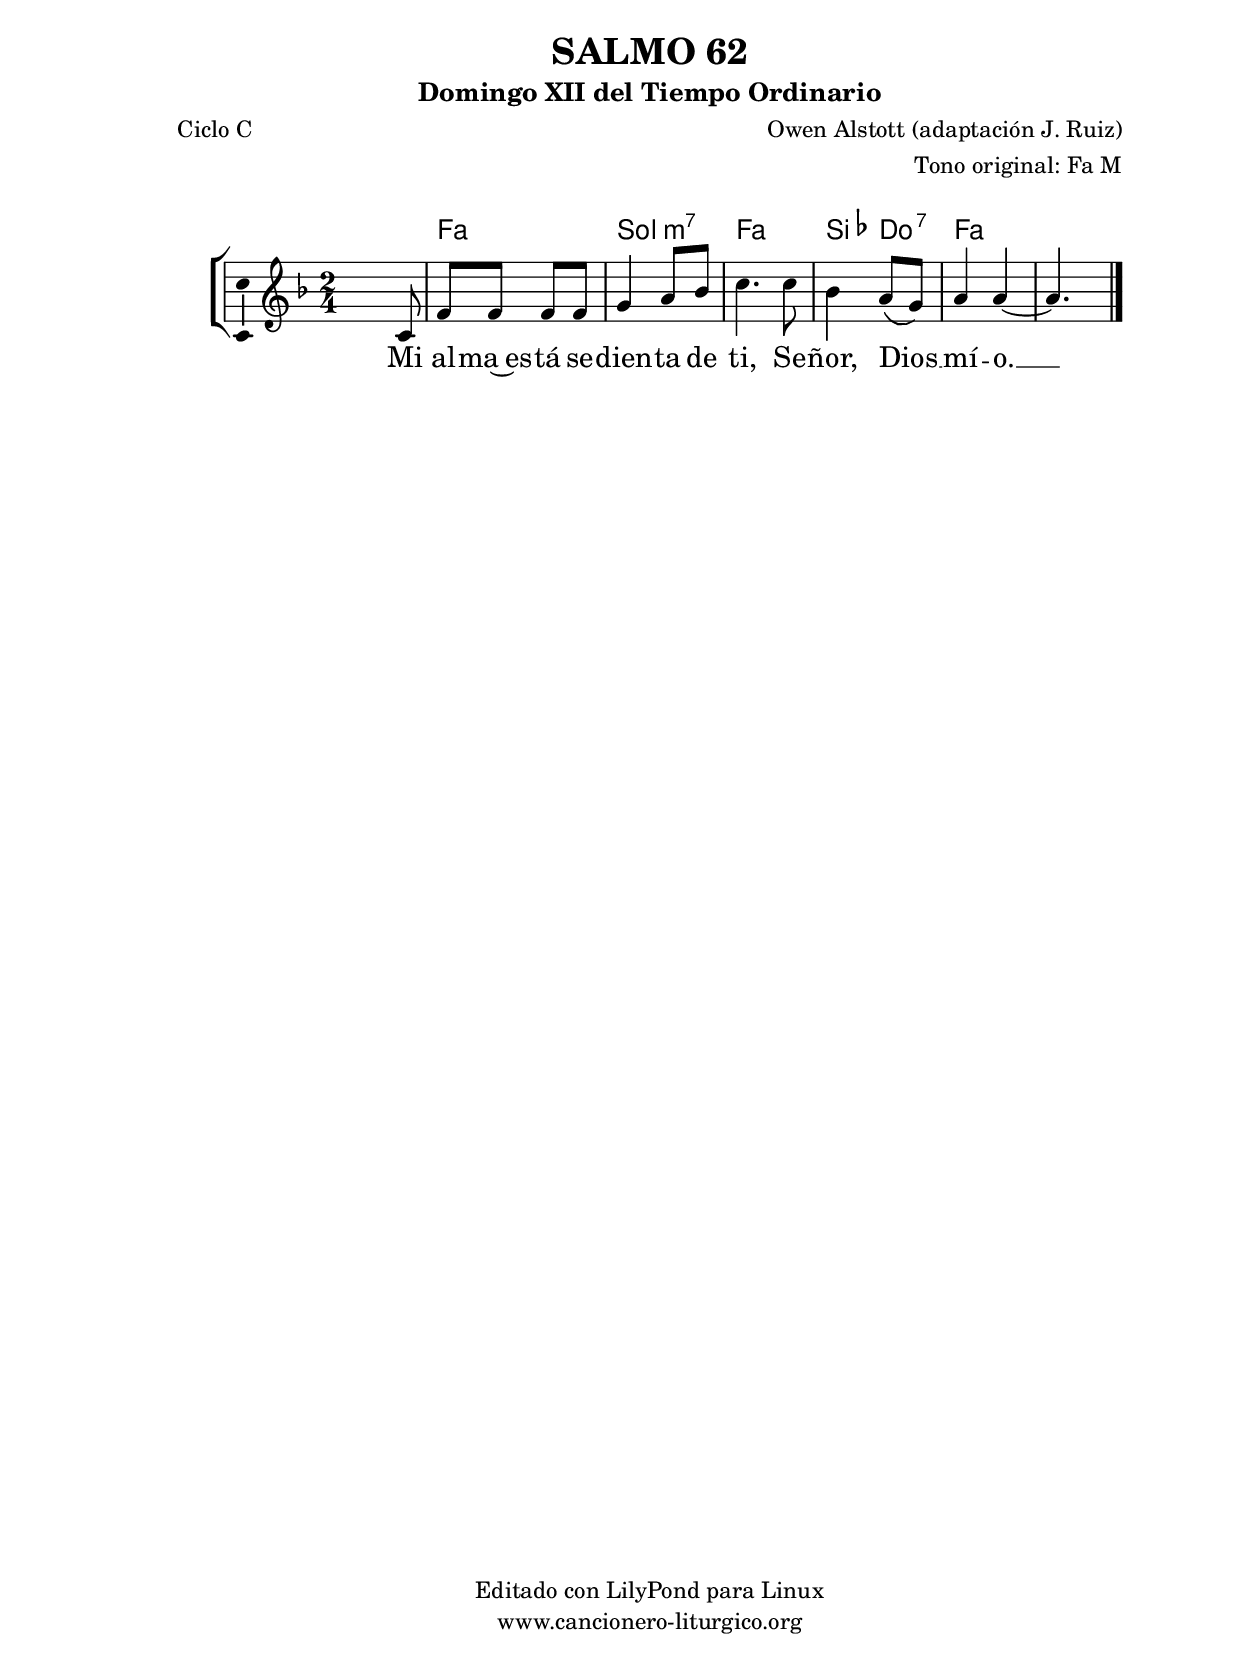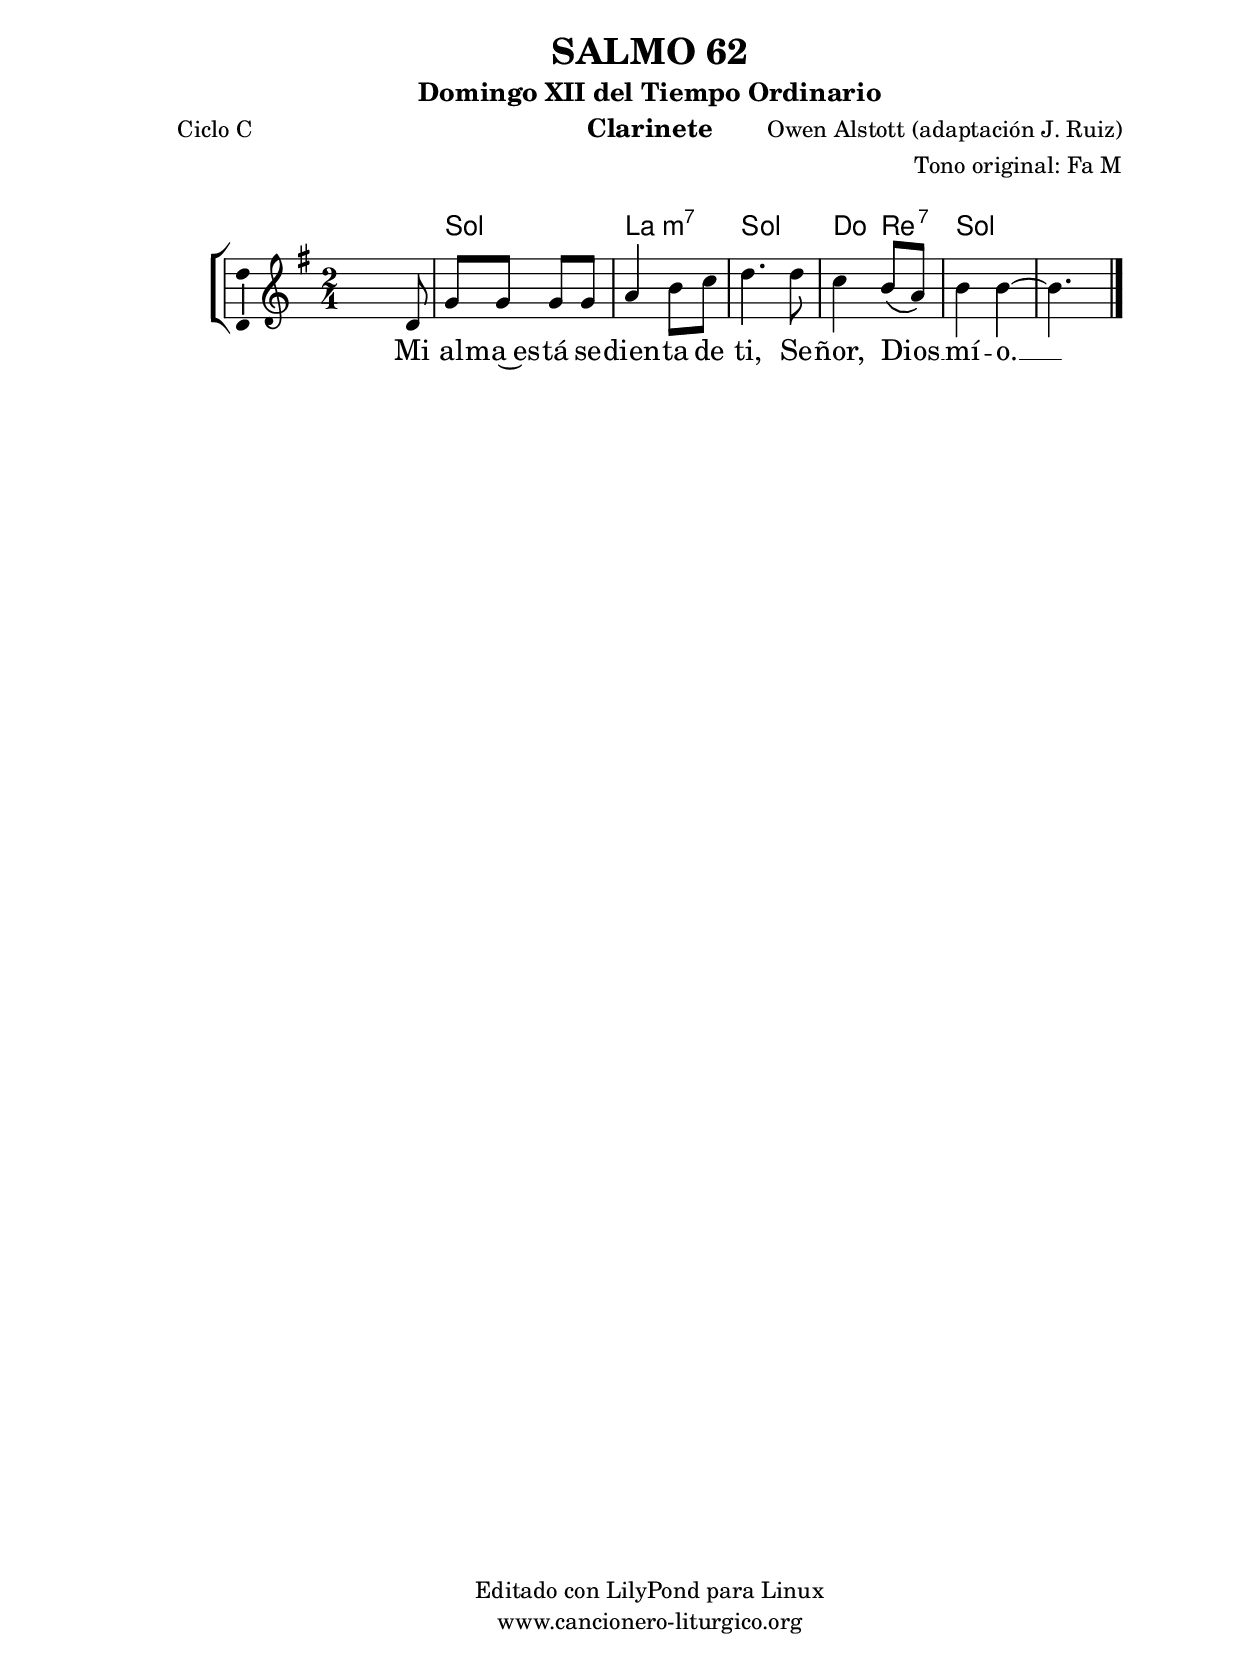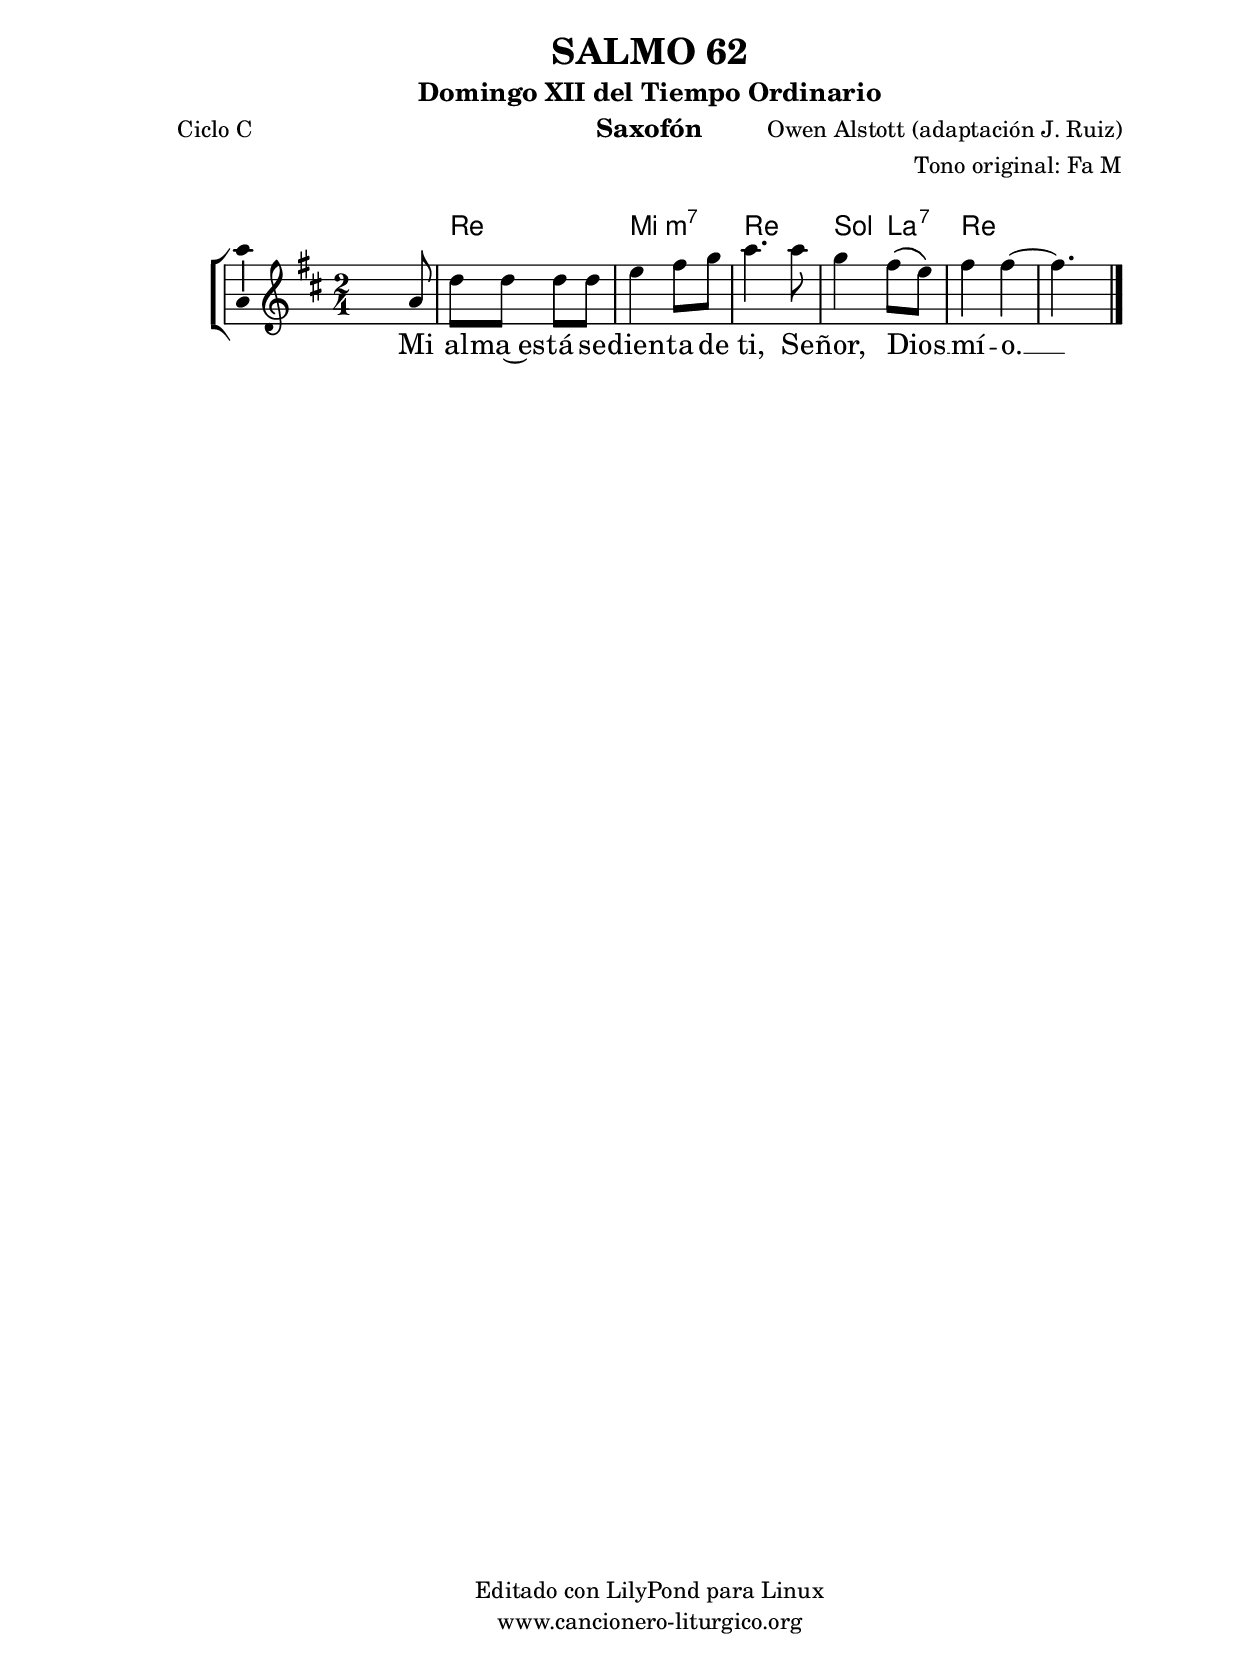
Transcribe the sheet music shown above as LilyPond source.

%
%para convertir .midi en .wav:
%timidity filename.midi -Ow -o finename.wav
%
%
%Para convertir de .wav a .mp3:
%lame -h -m j filename.wav
%
%
%para escuchar el midi:
%timidity nombrefichero.midi
%


%versión de lilypond para la que se ha escrito esta partitura:
\version "2.16.0"

	%Tamaño papel
	#(set-default-paper-size "a4")
	%Tamaño partitura
	#(set-global-staff-size 20)
	%No responde al pulsar sobre una nota
	#(ly:set-option 'point-and-click #f)

%parámetros del encabezamiento:
\header {
	title = "SALMO 62"
	subtitle = "Domingo XII del Tiempo Ordinario"
	composer = "Owen Alstott (adaptación J. Ruiz)"
	poet = "Ciclo C"
	meter = ""
	arranger = "Tono original: Fa M"
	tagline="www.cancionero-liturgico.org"
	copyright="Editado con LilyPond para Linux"
	tiempo = "Ordinario"
	usos = "Salmo"
	letra = "Mi alma está sedienta de ti, Señor, Dios mío."
	}

%parámetros asociados al papel:
\paper  {
	oddHeaderMarkup = \markup {\fill-line { \on-the-fly #not-first-page \fromproperty #'header:title \on-the-fly #not-first-page \fromproperty #'header:composer }}
	evenHeaderMarkup = \markup {\fill-line { \fromproperty #'header:composer \fromproperty #'header:title }}
	#(set-paper-size "a4")
	print-page-number = ##f
	first-page-number = 1
	print-first-page-number = ##f
%	head-separation = 3.0 \cm
	top-margin = 2.0 \cm
	bottom-margin = 0.5\cm
%%%	bottom-margin = -1.0\cm
	left-margin = 3.0 \cm
	line-width = 16.0 \cm 
	indent = 8\mm
	interscoreline = 2.\mm
	between-system-space = 15\mm
%	para que las partituras no llenen la hoja:
	ragged-bottom = ##t
%	idem para la última hoja:
	ragged-last-bottom = ##f
%	para que las partituras llenen el ancho del papel:
	ragged-last = ##f
	after-title-space = 2.5 \cm
%page-count=1
%system-count=8

	%Flexible Vertical Spacing
%	markup-markup-spacing =
%	#'((basic-distance . 15) (minimum-distance . 15) (padding . 3))
	markup-system-spacing =
	#'((basic-distance . 15) (minimum-distance . 15) (padding . 3))
	system-system-spacing =
	#'((basic-distance . 15) (minimum-distance . 15) (padding . 3))
	score-system-spacing =
	#'((basic-distance . 15) (minimum-distance . 15) (padding . 5))
%	top-system-spacing = % header
%	#'((basic-distance . 8) (minimum-distance . 0) (padding . 3))
%	top-markup-spacing =
%	#'((basic-distance . 20) (minimum-distance . 20) (padding . 3))
	last-bottom-spacing = % footer
	#'((basic-distance . 5) (minimum-distance . 5) (padding . 3))
%	score-markup-spacing =
%	#'((basic-distance . 16) (minimum-distance . 13) (padding . 3))

	}


%parámetros que afectan a toda la partitura:
global =  {
	%clave de sol (G):
	\clef G
	%armadura:
%	\transpose g f
	\key f \major
	\tempo 4=60
	\set Score.tempoHideNote = ##t
	}


acordes = {
	\italianChords
	\chordmode {
%	\transpose g f
{
s2
f2 g:m7 f bes4 c:7 f2 f
	}
	}
}


melodia = 
%	\transpose g f
{
	\relative c'{
	\time 2/4

s4 s8 c8
f8 f f f
g4 a8 bes
c4. c8
bes4 a8 \(g\)
a4 a~
a4. s8

	\bar "|."
	}
	}


texto = \lyricmode {
Mi al -- ma~es -- tá se -- dien -- ta de ti,
Se -- ñor, Dios __ _ mí -- o. __
	}


acordesStaff = \context ChordNames = acordesStaff <<
	\set chordChanges = ##t
	\acordes
	>>


vozStaff = \context Voice = vozStaff
\with {\consists "Ambitus_engraver"}
<<
%	\set Staff.instrumentName = ""
%	\set Staff.shortInstrumentName = ""
%	\set Staff.midiInstrument = #"clarinet"
%	\set Staff.midiInstrument = #"cello"
%	\set Staff.midiInstrument = #"flute"
	\set Staff.midiInstrument = #"electric guitar (jazz)"
%	\set Staff.midiInstrument = #"english horn"
%	\set Staff.midiInstrument = #"violin"
%	\set Staff.midiInstrument = #"glockenspiel"
	\set Staff.midiMinimumVolume = #0.7
	\set Staff.midiMaximumVolume = #0.9
	\global
	\melodia
	>>


textoStaff = \context Lyrics = textoStaff <<
	\lyricsto vozStaff \texto
	>>

\book {
	\score {
		\context ChoirStaff {
			\override StaffGroup.SystemStartBracket #'collapse-height = #1
			\override Score.SystemStartBar #'collapse-height = #1
			<<
			\acordesStaff
			\vozStaff
			\textoStaff
			>>
			}
		\layout {
	    		\context {
				\Lyrics
				\override LyricText #'font-size = #2
				}
	   		 \context {
				\Score
				%fontSize = #3
				\override StaffSymbol #'staff-space = #(magstep +3)
				%\override Beam #'thickness = #0.55
				%\override SpacingSpanner #'spacing-increment = #1.0
				%\override Slur #'height-limit = #1.5
				}
			}
		}
	\score {
		\unfoldRepeats
		\context ChoirStaff {
			<<
			\acordesStaff
			\vozStaff
			>>
			}
		\midi {
	  		\context {
	  			\Score
				tempoWholesPerMinute = #(ly:make-moment 70 4)
				}
			}
		}
	}

%Partitura para clarinete
#(define output-suffix "C")
\book {
	\header{
		instrument = "Clarinete"
		}
	\score {
		\context ChoirStaff {
			\override StaffGroup.SystemStartBracket #'collapse-height = #1
			\override Score.SystemStartBar #'collapse-height = #1
\transpose c d
			<<
			\acordesStaff
			\vozStaff
			\textoStaff
			>>
			}
		\layout {
	    		\context {
				\Lyrics
				\override LyricText #'font-size = #2
				}
	   		 \context {
				\Score
				%fontSize = #3
				\override StaffSymbol #'staff-space = #(magstep +3)
				%\override Beam #'thickness = #0.55
				%\override SpacingSpanner #'spacing-increment = #1.0
				%\override Slur #'height-limit = #1.5
				}
			}
		}
	}

%Partitura para saxofón
#(define output-suffix "S")
\book {
	\header{
		instrument = "Saxofón"
		}
	\score {
		\context ChoirStaff {
			\override StaffGroup.SystemStartBracket #'collapse-height = #1
			\override Score.SystemStartBar #'collapse-height = #1
\transpose c a
			<<
			\acordesStaff
			\vozStaff
			\textoStaff
			>>
			}
		\layout {
	    		\context {
				\Lyrics
				\override LyricText #'font-size = #2
				}
	   		 \context {
				\Score
				%fontSize = #3
				\override StaffSymbol #'staff-space = #(magstep +3)
				%\override Beam #'thickness = #0.55
				%\override SpacingSpanner #'spacing-increment = #1.0
				%\override Slur #'height-limit = #1.5
				}
			}
		}
	}

